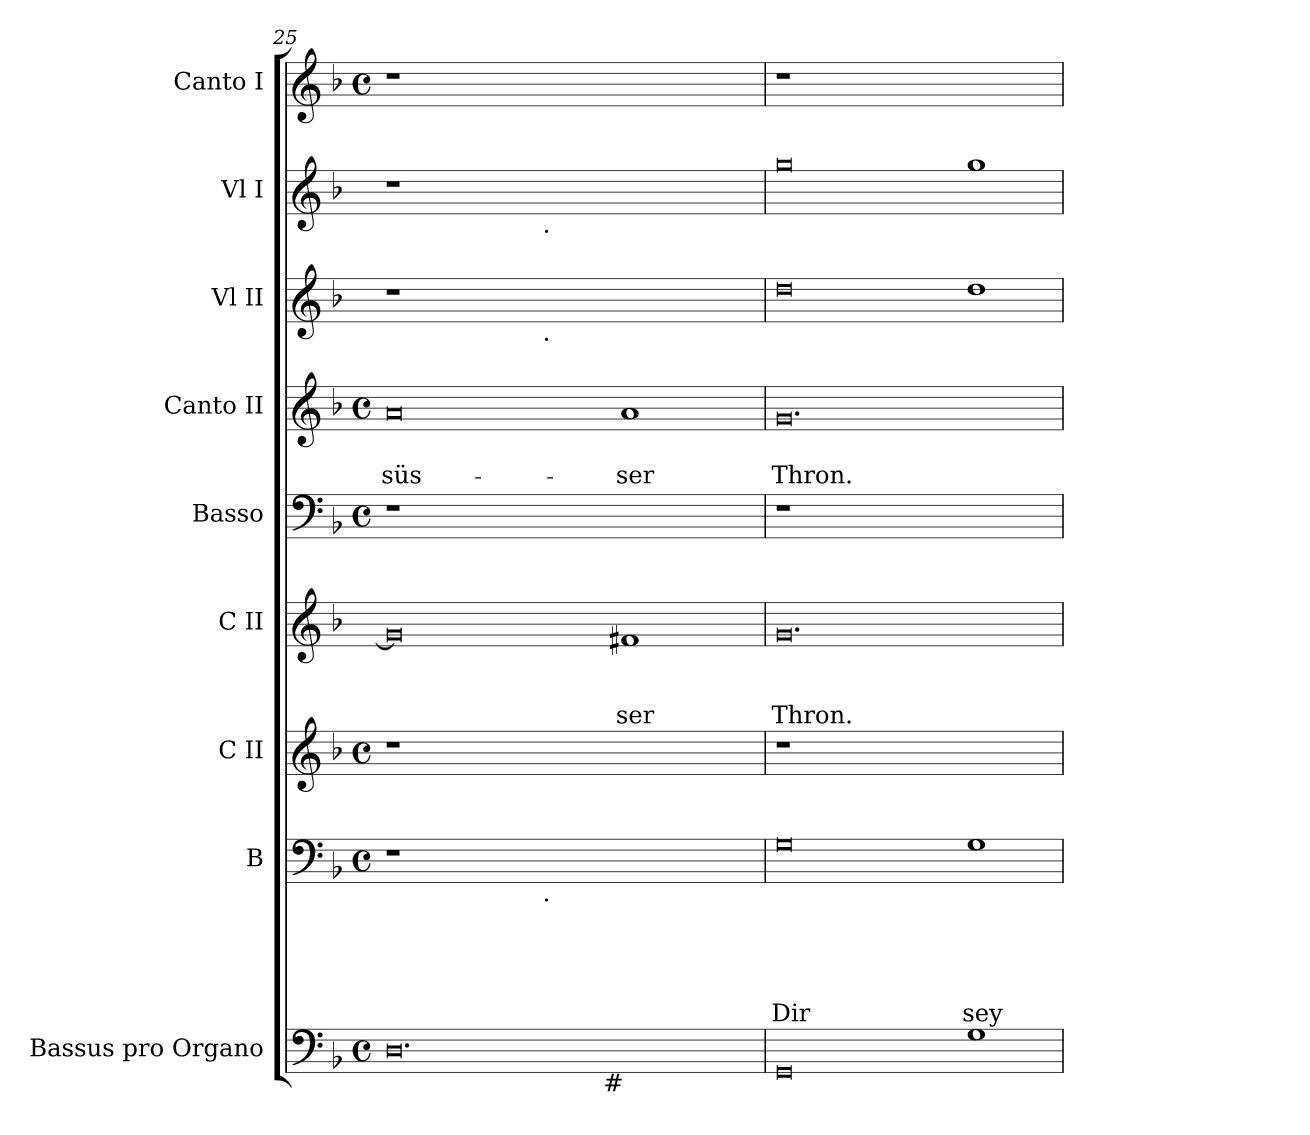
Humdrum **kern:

**kern	**kern	**text	**text	**text	**text	**text	**kern	**kern	**text	**text	**text	**kern	**kern	**text	**text	**kern	**kern	**kern
*part9	*part8	*part8	*part8	*part8	*part8	*part8	*part7	*part6	*part6	*part6	*part6	*part5	*part4	*part4	*part4	*part3	*part2	*part1
*staff9	*staff8	*staff8	*staff8	*staff8	*staff8	*staff8	*staff7	*staff6	*staff6	*staff6	*staff6	*staff5	*staff4	*staff4	*staff4	*staff3	*staff2	*staff1
*I"Bassus pro Organo	*I"B	*	*	*	*	*	*I"C II	*I"C II	*	*	*	*I"Basso	*I"Canto II	*	*	*I"Vl II	*I"Vl I	*I"Canto I
*I'B.p.O.	*I'B	*	*	*	*	*	*I'C II	*	*	*	*	*I'B	*I'C II	*	*	*I'Vl II	*I'Vl I	*I'C I
*clefF4	*clefF4	*	*	*	*	*	*clefG2	*clefG2	*	*	*	*clefF4	*clefG2	*	*	*clefG2	*clefG2	*clefG2
*	*	*	*	*	*	*	*	*	*	*	*	*ITrd7c12	*	*	*	*	*	*
*k[b-]	*k[b-]	*	*	*	*	*	*k[b-]	*k[b-]	*	*	*	*k[b-]	*k[b-]	*	*	*k[b-]	*k[b-]	*k[b-]
*F:	*F:	*	*	*	*	*	*F:	*F:	*	*	*	*F:	*F:	*	*	*F:	*F:	*F:
*M4/4	*M4/4	*	*	*	*	*	*M4/4	*	*	*	*	*M4/4	*M4/4	*	*	*	*	*M4/4
*met(c)	*met(c)	*	*	*	*	*	*met(c)	*	*	*	*	*met(c)	*met(c)	*	*	*	*	*met(c)
=25	=25	=25	=25	=25	=25	=25	=25	=25	=25	=25	=25	=25	=25	=25	=25	=25	=25	=25
!	!	!	!	!	!	!	!	!	!	!	!	!	!	!	!LO:LY:b	!	!	!
*^	*	*	*	*	*	*	*	*	*	*	*	*	*	*	*	*	*	*
0.D>	1ryy	1r	.	.	.	.	.	1r	0g]	.	.	.	1r	0a	.	süs-	1r	1r	1r
.	2...ryy	4...ryy	.	.	.	.	.	0ryy	.	.	.	.	0ryy	.	.	.	4...ryy	4...ryy	0ryy
!	!	!	!	!	!	!	!	!	!	!	!	!	!	!	!	!	!	!LO:TX:b:t=.	!
!	!	!	!	!	!	!	!	!	!	!	!	!	!	!	!	!	!LO:TX:b:t=.	!	!
!	!	!LO:TX:b:t=.	!	!	!	!	!	!	!	!	!	!	!	!	!	!	!	!	!
.	.	1ryy	.	.	.	.	.	.	.	.	.	.	.	.	.	.	1ryy	1ryy	.
!	!LO:TX:b:t=#	!	!	!	!	!	!	!	!	!	!	!	!	!	!	!	!	!	!
.	1ryy	.	.	.	.	.	.	.	.	.	.	.	.	.	.	.	.	.	.
!	!	!	!	!	!	!	!	!	!	!	!	!LO:LY:b	!	!	!	!LO:LY:b	!	!	!
.	.	.	.	.	.	.	.	.	1f#X	.	.	-ser	.	1a	.	-ser	.	.	.
.	.	2ryy	.	.	.	.	.	.	.	.	.	.	.	.	.	.	2ryy	2ryy	.
.	16ryy	.	.	.	.	.	.	.	.	.	.	.	.	.	.	.	.	.	.
.	.	32ryy	.	.	.	.	.	.	.	.	.	.	.	.	.	.	32ryy	32ryy	.
=26	=26	=26	=26	=26	=26	=26	=26	=26	=26	=26	=26	=26	=26	=26	=26	=26	=26	=26	=26
!LO:TX:b:t=!	!	!	!	!	!	!	!	!	!	!	!	!	!	!	!	!	!	!	!
!	!	!	!	!	!	!	!LO:LY:b	!	!	!	!	!LO:LY:b	!	!	!	!LO:LY:b	!	!	!
*v	*v	*	*	*	*	*	*	*	*	*	*	*	*	*	*	*	*	*	*
0GG	0G	.	.	.	.	Dir	1r	0.g	.	.	Thron.	1r	0.g	.	Thron.	0dd	0gg	1r
.	.	.	.	.	.	.	0ryy	.	.	.	.	0ryy	.	.	.	.	.	0ryy
!	!	!	!	!	!	!LO:LY:b	!	!	!	!	!	!	!	!	!	!	!	!
1G	1G	.	.	.	.	sey	.	.	.	.	.	.	.	.	.	1dd	1gg	.
=	=	=	=	=	=	=	=	=	=	=	=	=	=	=	=	=	=	=
*-	*-	*-	*-	*-	*-	*-	*-	*-	*-	*-	*-	*-	*-	*-	*-	*-	*-	*-
